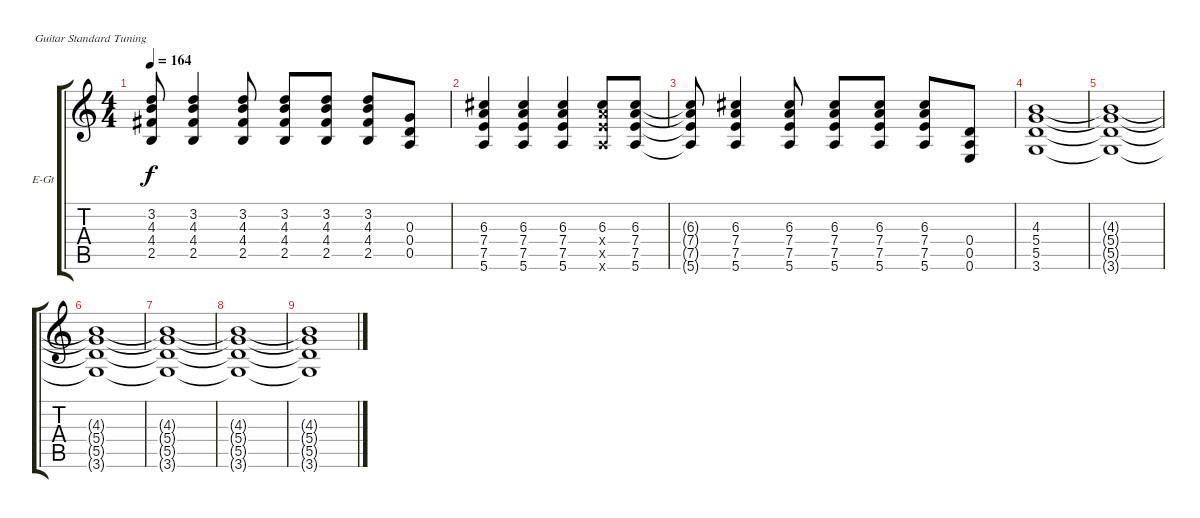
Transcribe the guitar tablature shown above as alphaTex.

\defaultSystemsLayout 4
\bracketExtendMode groupsimilarinstruments
\firstSystemTrackNameOrientation horizontal
\otherSystemsTrackNameOrientation horizontal
\track ("Rhythm Guitar (Clean)" "E-Gt") {instrument electricguitarclean}
\staff {score tabs}
\tuning (E4 B3 G3 D3 A2 E2)
\ts (4 4)
\tempo 164
\clef g2
\ks c
(2.5{t} 4.4{t} 4.3{t} 3.2{t}).8{dy f} (2.5 4.4 4.3 3.2).4 (2.5 4.4 4.3 3.2).8 (2.5 4.4 4.3 3.2).8 (2.5 4.4 4.3 3.2).8 (2.5 4.4 4.3 3.2).8 (0.5 0.4 0.3).8 |
(7.5 7.4 6.3 5.6).4 (7.5 7.4 6.3 5.6).4 (7.5 7.4 6.3 5.6).4 (7.5{x} 7.4{x} 6.3 5.6{x}).8 (7.5 7.4 6.3 5.6).8 |
(7.5{t} 7.4{t} 6.3{t} 5.6{t}).8 (7.5 7.4 6.3 5.6).4 (7.5 7.4 6.3 5.6).8 (7.5 7.4 6.3 5.6).8 (7.5 7.4 6.3 5.6).8 (7.5 7.4 6.3 5.6).8 (0.5 0.4 0.6).8 |
(5.5 5.4 4.3 3.6).1 |
(3.6{t} 5.5{t} 5.4{t} 4.3{t}).1 |
(3.6{t} 5.5{t} 5.4{t} 4.3{t}).1 |
(4.3{t} 5.4{t} 5.5{t} 3.6{t}).1 |
(4.3{t} 5.4{t} 5.5{t} 3.6{t}).1 |
(4.3{t} 5.4{t} 5.5{t} 3.6{t}).1
